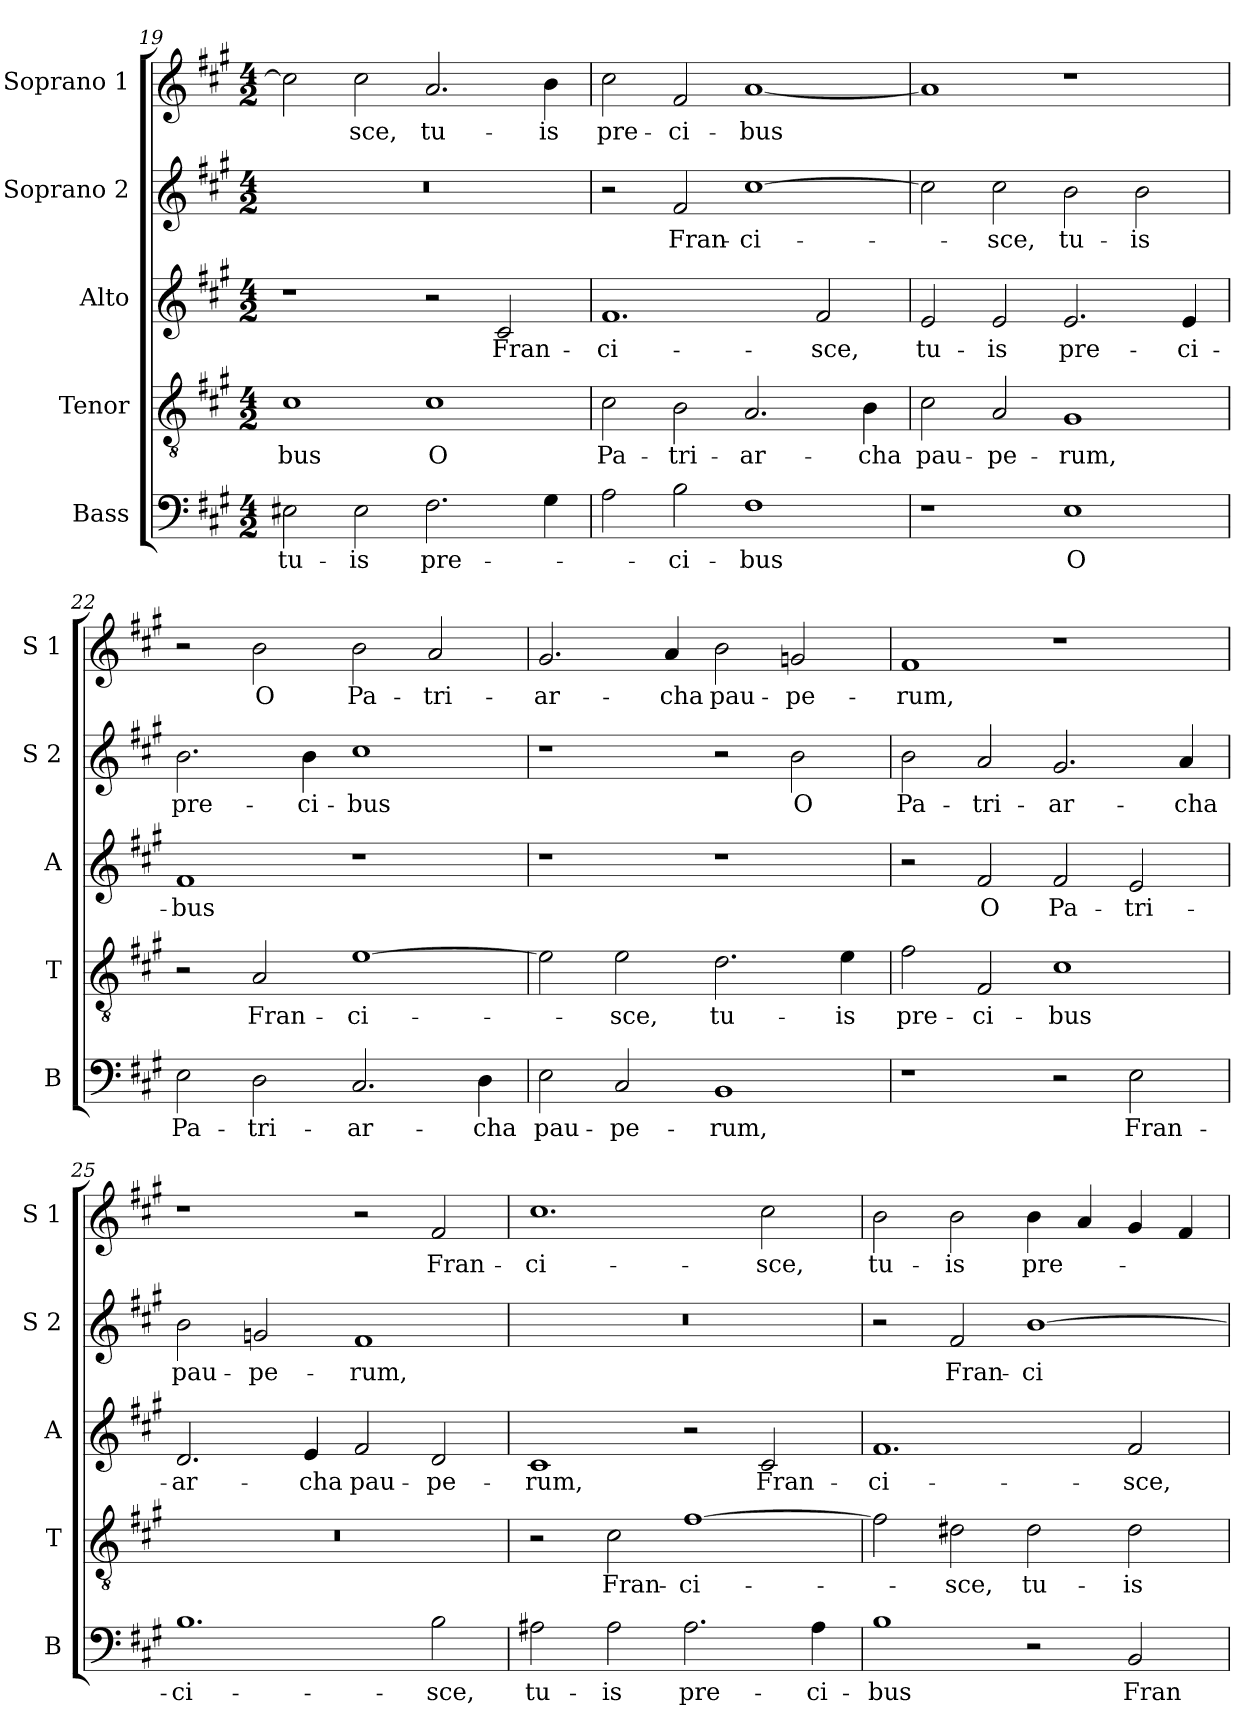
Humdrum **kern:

**kern	**text	**kern	**text	**kern	**text	**kern	**text	**kern	**text
*part5	*part5	*part4	*part4	*part3	*part3	*part2	*part2	*part1	*part1
*staff5	*staff5	*staff4	*staff4	*staff3	*staff3	*staff2	*staff2	*staff1	*staff1
*I"Bass	*	*I"Tenor	*	*I"Alto	*	*I"Soprano 2	*	*I"Soprano 1	*
*I'B	*	*I'T	*	*I'A	*	*I'S 2	*	*I'S 1	*
*clefF4	*	*clefGv2	*	*clefG2	*	*clefG2	*	*clefG2	*
*k[f#c#g#]	*	*k[f#c#g#]	*	*k[f#c#g#]	*	*k[f#c#g#]	*	*k[f#c#g#]	*
*A:	*	*A:	*	*A:	*	*A:	*	*A:	*
*M4/2	*	*M4/2	*	*M4/2	*	*M4/2	*	*M4/2	*
=19	=19	=19	=19	=19	=19	=19	=19	=19	=19
!	!LO:LY:b	!	!LO:LY:b	!	!	!	!	!	!
2E#X\	tu-	1c#	-bus	1r	.	0r	.	2cc#\]	.
!	!LO:LY:b	!	!	!	!	!	!	!	!LO:LY:b
2E#\	-is	.	.	.	.	.	.	2cc#\	-sce,
!	!LO:LY:b	!	!LO:LY:b	!	!	!	!	!	!LO:LY:b
2.F#\	pre-	1c#	O	2r	.	.	.	2.a/	tu-
!	!	!	!	!	!LO:LY:b	!	!	!	!
.	.	.	.	2c#/	Fran-	.	.	.	.
!	!	!	!	!	!	!	!	!	!LO:LY:b
4G#\	.	.	.	.	.	.	.	4b\	-is
!!LO:PB:g=z
=20	=20	=20	=20	=20	=20	=20	=20	=20	=20
!	!	!	!LO:LY:b	!	!LO:LY:b	!	!	!	!LO:LY:b
2A\	.	2c#\	Pa-	1.f#	-ci-	2r	.	2cc#\	pre-
!	!LO:LY:b	!	!LO:LY:b	!	!	!	!LO:LY:b	!	!LO:LY:b
2B\	-ci-	2B\	-tri-	.	.	2f#/	Fran-	2f#/	-ci-
!	!LO:LY:b	!	!LO:LY:b	!	!	!	!LO:LY:b	!	!LO:LY:b
1F#	-bus	2.A/	-ar-	.	.	[1cc#	-ci-	[1a	-bus
!	!	!	!	!	!LO:LY:b	!	!	!	!
.	.	.	.	2f#/	-sce,	.	.	.	.
!	!	!	!LO:LY:b	!	!	!	!	!	!
.	.	4B\	-cha	.	.	.	.	.	.
=21	=21	=21	=21	=21	=21	=21	=21	=21	=21
!	!	!	!LO:LY:b	!	!LO:LY:b	!	!	!	!
1r	.	2c#\	pau-	2e/	tu-	2cc#\]	.	1a]	.
!	!	!	!LO:LY:b	!	!LO:LY:b	!	!LO:LY:b	!	!
.	.	2A/	-pe-	2e/	-is	2cc#\	-sce,	.	.
!	!LO:LY:b	!	!LO:LY:b	!	!LO:LY:b	!	!LO:LY:b	!	!
1E	O	1G#	-rum,	2.e/	pre-	2b\	tu-	1r	.
!	!	!	!	!	!	!	!LO:LY:b	!	!
.	.	.	.	.	.	2b\	-is	.	.
!	!	!	!	!	!LO:LY:b	!	!	!	!
.	.	.	.	4e/	-ci-	.	.	.	.
=22	=22	=22	=22	=22	=22	=22	=22	=22	=22
!	!LO:LY:b	!	!	!	!LO:LY:b	!	!LO:LY:b	!	!
2E\	Pa-	2r	.	1f#	-bus	2.b\	pre-	2r	.
!	!LO:LY:b	!	!LO:LY:b	!	!	!	!	!	!LO:LY:b
2D\	-tri-	2A/	Fran-	.	.	.	.	2b\	O
!	!	!	!	!	!	!	!LO:LY:b	!	!
.	.	.	.	.	.	4b\	-ci-	.	.
!	!LO:LY:b	!	!LO:LY:b	!	!	!	!LO:LY:b	!	!LO:LY:b
2.C#/	-ar-	[1e	-ci-	1r	.	1cc#	-bus	2b\	Pa-
!	!	!	!	!	!	!	!	!	!LO:LY:b
.	.	.	.	.	.	.	.	2a/	-tri-
!	!LO:LY:b	!	!	!	!	!	!	!	!
4D\	-cha	.	.	.	.	.	.	.	.
!!LO:LB:g=z
=23	=23	=23	=23	=23	=23	=23	=23	=23	=23
!	!LO:LY:b	!	!	!	!	!	!	!	!LO:LY:b
2E\	pau-	2e\]	.	1r	.	1r	.	2.g#/	-ar-
!	!LO:LY:b	!	!LO:LY:b	!	!	!	!	!	!
2C#/	-pe-	2e\	-sce,	.	.	.	.	.	.
!	!	!	!	!	!	!	!	!	!LO:LY:b
.	.	.	.	.	.	.	.	4a/	-cha
!	!LO:LY:b	!	!LO:LY:b	!	!	!	!	!	!LO:LY:b
1BB	-rum,	2.d\	tu-	1r	.	2r	.	2b\	pau-
!	!	!	!	!	!	!	!LO:LY:b	!	!LO:LY:b
.	.	.	.	.	.	2b\	O	2gn/	-pe-
!	!	!	!LO:LY:b	!	!	!	!	!	!
.	.	4e\	-is	.	.	.	.	.	.
=24	=24	=24	=24	=24	=24	=24	=24	=24	=24
!	!	!	!LO:LY:b	!	!	!	!LO:LY:b	!	!LO:LY:b
1r	.	2f#\	pre-	2r	.	2b\	Pa-	1f#	-rum,
!	!	!	!LO:LY:b	!	!LO:LY:b	!	!LO:LY:b	!	!
.	.	2F#/	-ci-	2f#/	O	2a/	-tri-	.	.
!	!	!	!LO:LY:b	!	!LO:LY:b	!	!LO:LY:b	!	!
2r	.	1c#	-bus	2f#/	Pa-	2.g#/	-ar-	1r	.
!	!LO:LY:b	!	!	!	!LO:LY:b	!	!	!	!
2E\	Fran-	.	.	2e/	-tri-	.	.	.	.
!	!	!	!	!	!	!	!LO:LY:b	!	!
.	.	.	.	.	.	4a/	-cha	.	.
=25	=25	=25	=25	=25	=25	=25	=25	=25	=25
!	!LO:LY:b	!	!	!	!LO:LY:b	!	!LO:LY:b	!	!
1.B	-ci-	0r	.	2.d/	-ar-	2b\	pau-	1r	.
!	!	!	!	!	!	!	!LO:LY:b	!	!
.	.	.	.	.	.	2gn/	-pe-	.	.
!	!	!	!	!	!LO:LY:b	!	!	!	!
.	.	.	.	4e/	-cha	.	.	.	.
!	!	!	!	!	!LO:LY:b	!	!LO:LY:b	!	!
.	.	.	.	2f#/	pau-	1f#	-rum,	2r	.
!	!LO:LY:b	!	!	!	!LO:LY:b	!	!	!	!LO:LY:b
2B\	-sce,	.	.	2d/	-pe-	.	.	2f#/	Fran-
!!LO:LB:g=z
=26	=26	=26	=26	=26	=26	=26	=26	=26	=26
!	!LO:LY:b	!	!	!	!LO:LY:b	!	!	!	!LO:LY:b
2A#X\	tu-	2r	.	1c#	-rum,	0r	.	1.cc#	-ci-
!	!LO:LY:b	!	!LO:LY:b	!	!	!	!	!	!
2A#\	-is	2c#\	Fran-	.	.	.	.	.	.
!	!LO:LY:b	!	!LO:LY:b	!	!	!	!	!	!
2.A#\	pre-	[1f#	-ci-	2r	.	.	.	.	.
!	!	!	!	!	!LO:LY:b	!	!	!	!LO:LY:b
.	.	.	.	2c#/	Fran-	.	.	2cc#\	-sce,
!	!LO:LY:b	!	!	!	!	!	!	!	!
4A#\	-ci-	.	.	.	.	.	.	.	.
=27	=27	=27	=27	=27	=27	=27	=27	=27	=27
!	!LO:LY:b	!	!	!	!LO:LY:b	!	!	!	!LO:LY:b
1B	-bus	2f#\]	.	1.f#	-ci-	2r	.	2b\	tu-
!	!	!	!LO:LY:b	!	!	!	!LO:LY:b	!	!LO:LY:b
.	.	2d#X\	-sce,	.	.	2f#/	Fran-	2b\	-is
!	!	!	!LO:LY:b	!	!	!	!LO:LY:b	!	!LO:LY:b
2r	.	2d#\	tu-	.	.	[1b	-ci-	4b\	pre-
.	.	.	.	.	.	.	.	4a/	.
!	!LO:LY:b	!	!LO:LY:b	!	!LO:LY:b	!	!	!	!
2BB/	Fran-	2d#\	-is	2f#/	-sce,	.	.	4g#/	.
.	.	.	.	.	.	.	.	4f#/	.
=	=	=	=	=	=	=	=	=	=
*-	*-	*-	*-	*-	*-	*-	*-	*-	*-
